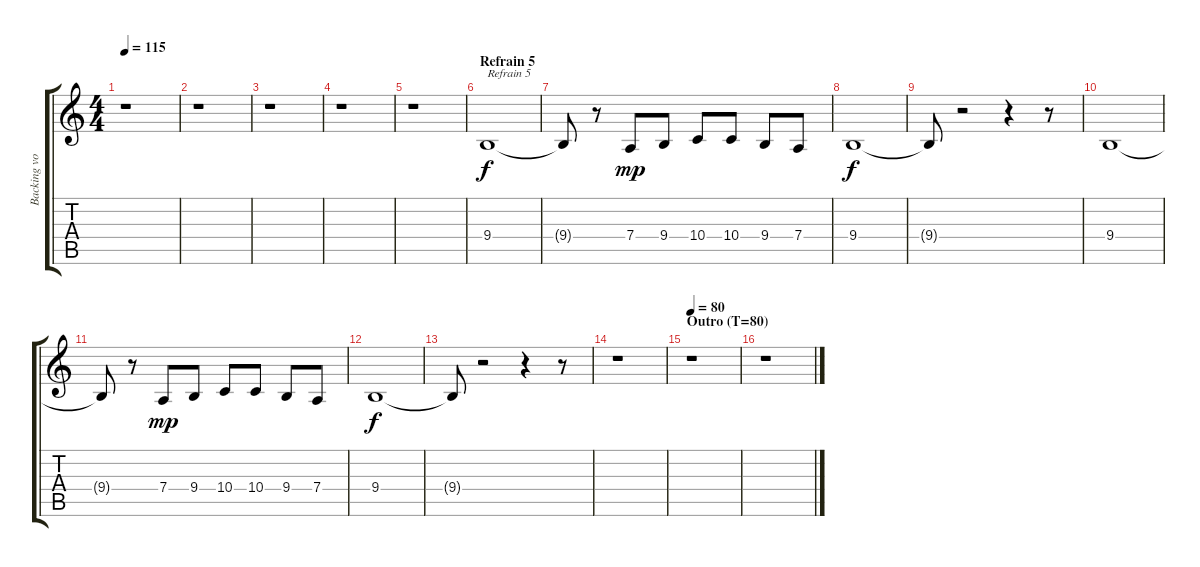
\track ("Backing vocals" "Backing vo") {instrument voiceoohs}
\staff {score tabs}
\tuning (E4 B3 G3 D3 A2 E2) {hide}
\ts (4 4)
\tempo 115
\clef g2
\ks c
r.1{dy f} |
r.1 |
r.1 |
r.1 |
r.1 |
\section ("" "Refrain 5")
9.4.1{txt "Refrain 5"} |
9.4{t}.8 r.8 7.4.8{dy mp} 9.4.8 10.4.8 10.4.8 9.4.8 7.4.8 |
9.4.1{dy f} |
9.4{t}.8 r.2 r.4 r.8 |
9.4.1 |
9.4{t}.8 r.8 7.4.8{dy mp} 9.4.8 10.4.8 10.4.8 9.4.8 7.4.8 |
9.4.1{dy f} |
9.4{t}.8 r.2 r.4 r.8 |
r.1 |
\section ("" "Outro (T=80)")
\tempo 80
r.1 |
r.1
